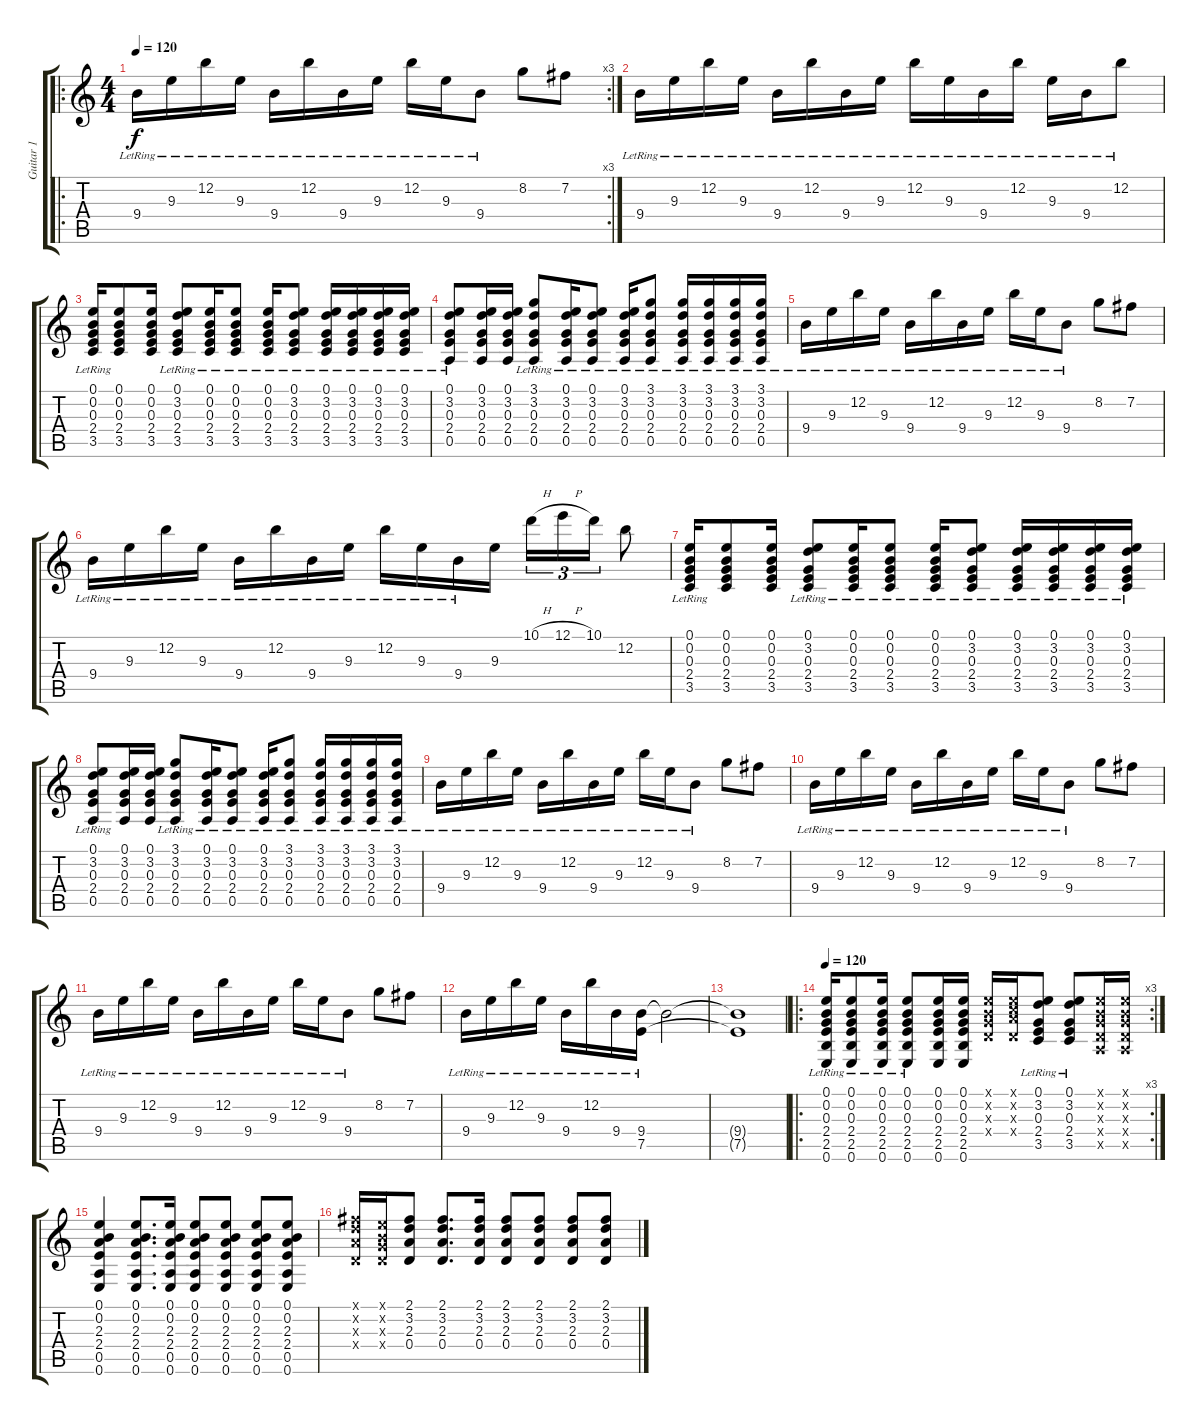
\track ("Guitar 1" "Guitar 1") {instrument electricguitarjazz}
\staff {score tabs}
\tuning (E4 B3 G3 D3 A2 E2) {hide}
\ro
\rc 3
\ts (4 4)
\tempo 120
\clef g2
\ks c
9.4{lr}.16{dy f} 9.3{lr}.16 12.2{lr}.16 9.3{lr}.16 9.4{lr}.16 12.2{lr}.16 9.4{lr}.16 9.3{lr}.16 12.2{lr}.16 9.3{lr}.16 9.4{lr}.8 8.2.8 7.2.8 |
9.4{lr}.16 9.3{lr}.16 12.2{lr}.16 9.3{lr}.16 9.4{lr}.16 12.2{lr}.16 9.4{lr}.16 9.3{lr}.16 12.2{lr}.16 9.3{lr}.16 9.4{lr}.16 12.2{lr}.16 9.3{lr}.16 9.4{lr}.16 12.2{lr}.8 |
(0.1 0.2 0.3 2.4{lr} 3.5{lr}).16 (0.1 0.2 0.3 2.4 3.5).8 (0.1 0.2 0.3 2.4 3.5).16 (0.1 3.2{lr} 0.3{lr} 2.4 3.5).8 (0.1 0.2 0.3 2.4{lr} 3.5{lr}).16 (0.1{lr} 0.2{lr} 0.3 2.4 3.5).8 (0.1 0.2 0.3 2.4{lr} 3.5{lr}).16 (0.1 3.2{lr} 0.3{lr} 2.4 3.5).8 (0.1 3.2 0.3 2.4{lr} 3.5{lr}).16 (0.1 3.2{lr} 0.3{lr} 2.4 3.5).16 (0.1 3.2 0.3 2.4{lr} 3.5{lr}).16 (0.1 3.2{lr} 0.3{lr} 2.4 3.5).16 |
(0.1 3.2 0.3 2.4{lr} 0.5{lr}).8 (0.1 3.2 0.3 2.4 0.5).16 (0.1 3.2 0.3 2.4 0.5).16 (3.1 3.2{lr} 0.3{lr} 2.4 0.5).8 (0.1 3.2 0.3 2.4{lr} 0.5{lr}).16 (0.1{lr} 3.2{lr} 0.3 2.4 0.5).8 (0.1 3.2 0.3 2.4{lr} 0.5{lr}).16 (3.1 3.2{lr} 0.3{lr} 2.4 0.5).8 (3.1 3.2 0.3 2.4{lr} 0.5{lr}).16 (3.1 3.2{lr} 0.3{lr} 2.4 0.5).16 (3.1 3.2 0.3 2.4{lr} 0.5{lr}).16 (3.1 3.2{lr} 0.3{lr} 2.4 0.5).16 |
9.4{lr}.16 9.3{lr}.16 12.2{lr}.16 9.3{lr}.16 9.4{lr}.16 12.2{lr}.16 9.4{lr}.16 9.3{lr}.16 12.2{lr}.16 9.3{lr}.16 9.4{lr}.8 8.2.8 7.2.8 |
9.4{lr}.16 9.3{lr}.16 12.2{lr}.16 9.3{lr}.16 9.4{lr}.16 12.2{lr}.16 9.4{lr}.16 9.3{lr}.16 12.2{lr}.16 9.3{lr}.16 9.4{lr}.16 9.3.16 10.1{h}.16{tu (3 2)} 12.1{h}.16{tu (3 2)} 10.1.16{tu (3 2)} 12.2.8 |
(0.1 0.2 0.3 2.4{lr} 3.5{lr}).16 (0.1 0.2 0.3 2.4 3.5).8 (0.1 0.2 0.3 2.4 3.5).16 (0.1 3.2{lr} 0.3{lr} 2.4 3.5).8 (0.1 0.2 0.3 2.4{lr} 3.5{lr}).16 (0.1{lr} 0.2{lr} 0.3 2.4 3.5).8 (0.1 0.2 0.3 2.4{lr} 3.5{lr}).16 (0.1 3.2{lr} 0.3{lr} 2.4 3.5).8 (0.1 3.2 0.3 2.4{lr} 3.5{lr}).16 (0.1 3.2{lr} 0.3{lr} 2.4 3.5).16 (0.1 3.2 0.3 2.4{lr} 3.5{lr}).16 (0.1 3.2{lr} 0.3{lr} 2.4 3.5).16 |
(0.1 3.2 0.3 2.4{lr} 0.5{lr}).8 (0.1 3.2 0.3 2.4 0.5).16 (0.1 3.2 0.3 2.4 0.5).16 (3.1 3.2{lr} 0.3{lr} 2.4 0.5).8 (0.1 3.2 0.3 2.4{lr} 0.5{lr}).16 (0.1{lr} 3.2{lr} 0.3 2.4 0.5).8 (0.1 3.2 0.3 2.4{lr} 0.5{lr}).16 (3.1 3.2{lr} 0.3{lr} 2.4 0.5).8 (3.1 3.2 0.3 2.4{lr} 0.5{lr}).16 (3.1 3.2{lr} 0.3{lr} 2.4 0.5).16 (3.1 3.2 0.3 2.4{lr} 0.5{lr}).16 (3.1 3.2{lr} 0.3{lr} 2.4 0.5).16 |
9.4{lr}.16 9.3{lr}.16 12.2{lr}.16 9.3{lr}.16 9.4{lr}.16 12.2{lr}.16 9.4{lr}.16 9.3{lr}.16 12.2{lr}.16 9.3{lr}.16 9.4{lr}.8 8.2.8 7.2.8 |
9.4{lr}.16 9.3{lr}.16 12.2{lr}.16 9.3{lr}.16 9.4{lr}.16 12.2{lr}.16 9.4{lr}.16 9.3{lr}.16 12.2{lr}.16 9.3{lr}.16 9.4{lr}.8 8.2.8 7.2.8 |
9.4{lr}.16 9.3{lr}.16 12.2{lr}.16 9.3{lr}.16 9.4{lr}.16 12.2{lr}.16 9.4{lr}.16 9.3{lr}.16 12.2{lr}.16 9.3{lr}.16 9.4{lr}.8 8.2.8 7.2.8 |
9.4{lr}.16 9.3{lr}.16 12.2{lr}.16 9.3{lr}.16 9.4{lr}.16 12.2{lr}.16 9.4{lr}.16 (9.4{lr} 7.5{lr}).16 9.4{t}.2 |
(9.4{t} 7.5{t}).1 |
\ro
\rc 3
\tempo 120
(0.1{lr} 0.2{lr} 0.3{lr} 2.4{lr} 2.5{lr} 0.6{lr}).16{volume 11 balance 3 instrument acousticguitarsteel} (0.1{lr} 0.2{lr} 0.3{lr} 2.4{lr} 2.5{lr} 0.6{lr}).8 (0.1{lr} 0.2{lr} 0.3{lr} 2.4{lr} 2.5{lr} 0.6{lr}).16 (0.1{lr} 0.2{lr} 0.3{lr} 2.4{lr} 2.5{lr} 0.6{lr}).8 (0.1 0.2 0.3 2.4 2.5 0.6).16 (0.1 0.2 0.3 2.4 2.5 0.6).16 (0.1{x} 0.2{x} 0.3{x} 0.4{x}).16 (0.1{x} 1.2{x} 2.3{x} 0.4{x}).16 (0.1{lr} 3.2{lr} 0.3{lr} 2.4{lr} 3.5{lr}).8 (0.1{lr} 3.2{lr} 0.3{lr} 2.4{lr} 3.5{lr}).8 (0.1{x} 0.2{x} 0.3{x} 0.4{x} 0.5{x}).16 (0.1{x} 0.2{x} 0.3{x} 0.4{x} 0.5{x}).16 |
(0.1 0.2 2.3 2.4 0.5 0.6).4 (0.1 0.2 2.3 2.4 0.5 0.6).8{d} (0.1 0.2 2.3 2.4 0.5 0.6).16 (0.1 0.2 2.3 2.4 0.5 0.6).8 (0.1 0.2 2.3 2.4 0.5 0.6).8 (0.1 0.2 2.3 2.4 0.5 0.6).8 (0.1 0.2 2.3 2.4 0.5 0.6).8 |
(2.1{x} 3.2{x} 2.3{x} 0.4{x}).16 (0.1{x} 0.2{x} 0.3{x} 0.4{x}).16 (2.1 3.2 2.3 0.4).8 (2.1 3.2 2.3 0.4).8{d} (2.1 3.2 2.3 0.4).16 (2.1 3.2 2.3 0.4).8 (2.1 3.2 2.3 0.4).8 (2.1 3.2 2.3 0.4).8 (2.1 3.2 2.3 0.4).8
